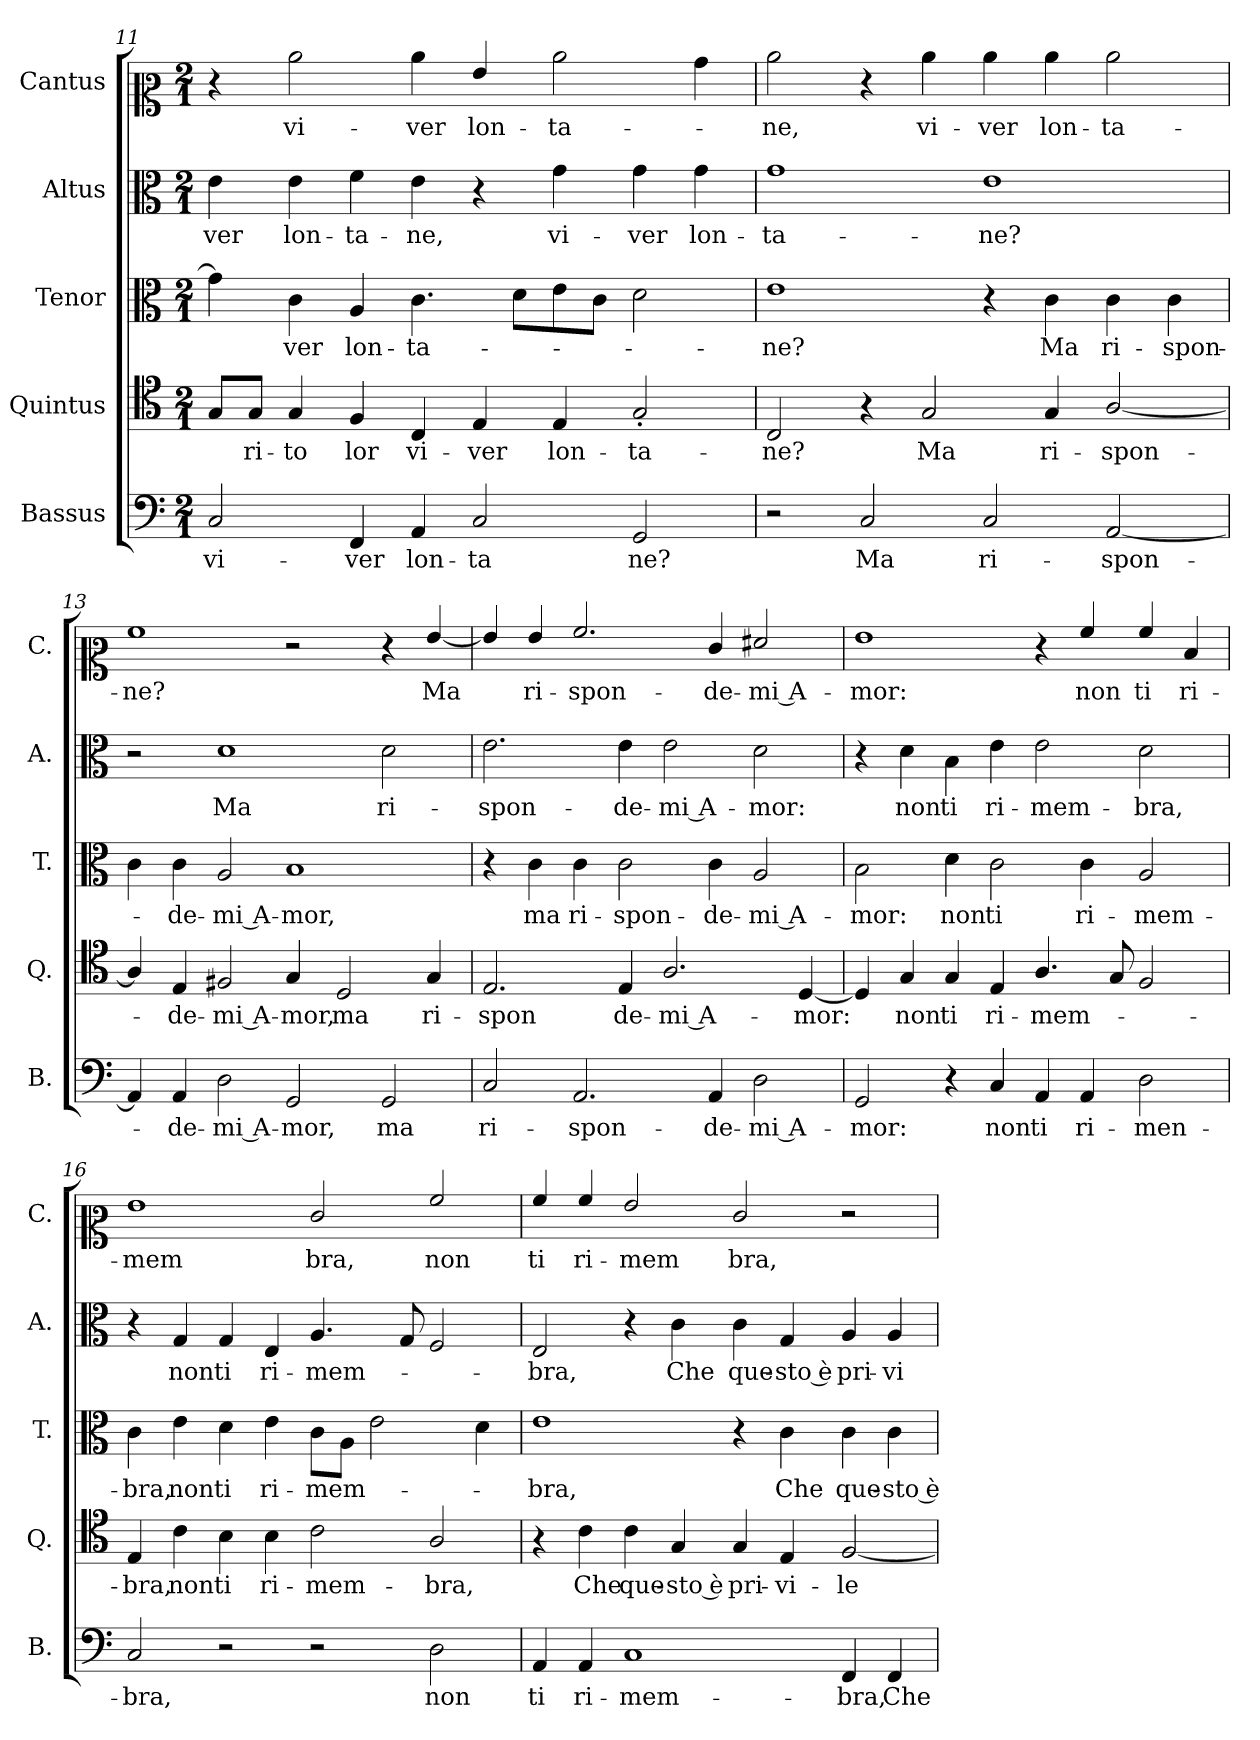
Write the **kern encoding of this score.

**kern	**text	**kern	**text	**kern	**text	**kern	**text	**kern	**text
*part5	*part5	*part4	*part4	*part3	*part3	*part2	*part2	*part1	*part1
*staff5	*staff5	*staff4	*staff4	*staff3	*staff3	*staff2	*staff2	*staff1	*staff1
*I"Bassus	*	*I"Quintus	*	*I"Tenor	*	*I"Altus	*	*I"Cantus	*
*I'B.	*	*I'Q.	*	*I'T.	*	*I'A.	*	*I'C.	*
*clefF4	*	*clefC4	*	*clefC3	*	*clefC3	*	*clefC2	*
*k[]	*	*k[]	*	*k[]	*	*k[]	*	*k[]	*
*M2/1	*	*M2/1	*	*M2/1	*	*M2/1	*	*M2/1	*
=11	=11	=11	=11	=11	=11	=11	=11	=11	=11
!	!LO:LY:b	!	!	!	!	!	!LO:LY:b	!	!
2C/	vi-	8G/L	.	4g\]	.	4e\	-ver	4r	.
!	!	!	!LO:LY:b	!	!	!	!	!	!
.	.	8G/J	-ri-	.	.	.	.	.	.
!	!	!	!LO:LY:b	!	!LO:LY:b	!	!LO:LY:b	!	!LO:LY:b
.	.	4G/	-to	4c\	-ver	4e\	lon-	2cc\	vi-
!	!LO:LY:b	!	!LO:LY:b	!	!LO:LY:b	!	!LO:LY:b	!	!
4FF/	-ver	4F/	lor	4A/	lon-	4f\	-ta-	.	.
!	!LO:LY:b	!	!LO:LY:b	!	!LO:LY:b	!	!LO:LY:b	!	!LO:LY:b
4AA/	lon-	4C/	vi-	4.c\	-ta-	4e\	-ne,	4cc\	-ver
!	!LO:LY:b	!	!LO:LY:b	!	!	!	!	!	!LO:LY:b
2C/	-ta	4E/	-ver	.	.	4r	.	4g/	lon-
.	.	.	.	8d\L	.	.	.	.	.
!	!	!	!LO:LY:b	!	!	!	!LO:LY:b	!	!LO:LY:b
.	.	4E/	lon-	8e\	.	4g\	vi-	2cc\	-ta-
.	.	.	.	8c\J	.	.	.	.	.
!	!LO:LY:b	!	!LO:LY:b	!	!	!	!LO:LY:b	!	!
2GG/	ne?	2G'/	-ta-	2d\	.	4g\	-ver	.	.
!	!	!	!	!	!	!	!LO:LY:b	!	!
.	.	.	.	.	.	4g\	lon-	4b\	.
!!LO:LB:g=z
=12	=12	=12	=12	=12	=12	=12	=12	=12	=12
!	!	!	!LO:LY:b	!	!LO:LY:b	!	!LO:LY:b	!	!LO:LY:b
2r	.	2C/	-ne?	1e	-ne?	1g	-ta-	2cc\	-ne,
!	!LO:LY:b	!	!	!	!	!	!	!	!
2C/	Ma	4r	.	.	.	.	.	4r	.
!	!	!	!LO:LY:b	!	!	!	!	!	!LO:LY:b
.	.	2G/	Ma	.	.	.	.	4cc\	vi-
!	!LO:LY:b	!	!	!	!	!	!LO:LY:b	!	!LO:LY:b
2C/	ri-	.	.	4r	.	1e	-ne?	4cc\	-ver
!	!	!	!LO:LY:b	!	!LO:LY:b	!	!	!	!LO:LY:b
.	.	4G/	ri-	4c\	Ma	.	.	4cc\	lon-
!	!LO:LY:b	!	!LO:LY:b	!	!LO:LY:b	!	!	!	!LO:LY:b
[2AA/	-spon-	[2A/	-spon-	4c\	ri-	.	.	2cc\	-ta-
!	!	!	!	!	!LO:LY:b	!	!	!	!
.	.	.	.	4c\	-spon-	.	.	.	.
=13	=13	=13	=13	=13	=13	=13	=13	=13	=13
!	!	!	!	!	!	!	!	!	!LO:LY:b
4AA/]	.	4A/]	.	4c\	.	2r	.	1a	-ne?
!	!LO:LY:b	!	!LO:LY:b	!	!LO:LY:b	!	!	!	!
4AA/	-de-	4E/	-de-	4c\	-de-	.	.	.	.
!	!LO:LY:b	!	!LO:LY:b	!	!LO:LY:b	!	!LO:LY:b	!	!
2D\	-mi A-	2F#X/	-mi A-	2A/	-mi A-	1d	Ma	.	.
!	!LO:LY:b	!	!LO:LY:b	!	!LO:LY:b	!	!	!	!
2GG/	-mor,	4G/	-mor,	1B	-mor,	.	.	2r	.
!	!	!	!LO:LY:b	!	!	!	!	!	!
.	.	2D/	ma	.	.	.	.	.	.
!	!LO:LY:b	!	!	!	!	!	!LO:LY:b	!	!
2GG/	ma	.	.	.	.	2d\	ri-	4r	.
!	!	!	!LO:LY:b	!	!	!	!	!	!LO:LY:b
.	.	4G/	ri-	.	.	.	.	[4g/	Ma
=14	=14	=14	=14	=14	=14	=14	=14	=14	=14
!	!LO:LY:b	!	!LO:LY:b	!	!	!	!LO:LY:b	!	!
2C/	ri-	2.E/	-spon	4r	.	2.e\	-spon-	4g/]	.
!	!	!	!	!	!LO:LY:b	!	!	!	!LO:LY:b
.	.	.	.	4c\	ma	.	.	4g/	ri-
!	!LO:LY:b	!	!	!	!LO:LY:b	!	!	!	!LO:LY:b
2.AA/	-spon-	.	.	4c\	ri-	.	.	2.a/	-spon-
!	!	!	!LO:LY:b	!	!LO:LY:b	!	!LO:LY:b	!	!
.	.	4E/	de-	2c\	-spon-	4e\	-de-	.	.
!	!	!	!LO:LY:b	!	!	!	!LO:LY:b	!	!
.	.	2.A/	-mi A-	.	.	2e\	-mi A-	.	.
!	!LO:LY:b	!	!	!	!LO:LY:b	!	!	!	!LO:LY:b
4AA/	-de-	.	.	4c\	-de-	.	.	4e/	-de-
!	!LO:LY:b	!	!	!	!LO:LY:b	!	!LO:LY:b	!	!LO:LY:b
2D\	-mi A-	.	.	2A/	-mi A-	2d\	-mor:	2f#X/	-mi A-
!	!	!	!LO:LY:b	!	!	!	!	!	!
.	.	[4D/	-mor:	.	.	.	.	.	.
=15	=15	=15	=15	=15	=15	=15	=15	=15	=15
!	!LO:LY:b	!	!	!	!LO:LY:b	!	!	!	!LO:LY:b
2GG/	-mor:	4D/]	.	2B\	-mor:	4r	.	1g	-mor:
!	!	!	!LO:LY:b	!	!	!	!LO:LY:b	!	!
.	.	4G/	non	.	.	4d\	non	.	.
!	!	!	!LO:LY:b	!	!LO:LY:b	!	!LO:LY:b	!	!
4r	.	4G/	-ti	4d\	non	4B\	ti	.	.
!	!LO:LY:b	!	!LO:LY:b	!	!LO:LY:b	!	!LO:LY:b	!	!
4C/	non	4E/	ri-	2c\	ti	4e\	ri-	.	.
!	!LO:LY:b	!	!LO:LY:b	!	!	!	!LO:LY:b	!	!
4AA/	ti	4.A/	-mem-	.	.	2e\	-mem-	4r	.
!	!LO:LY:b	!	!	!	!LO:LY:b	!	!	!	!LO:LY:b
4AA/	ri-	.	.	4c\	ri-	.	.	4a/	non
.	.	8G/	.	.	.	.	.	.	.
!	!LO:LY:b	!	!	!	!LO:LY:b	!	!LO:LY:b	!	!LO:LY:b
2D\	-men-	2F/	.	2A/	-mem-	2d\	-bra,	4a/	ti
!	!	!	!	!	!	!	!	!	!LO:LY:b
.	.	.	.	.	.	.	.	4d/	ri-
!!LO:PB:g=z
=16	=16	=16	=16	=16	=16	=16	=16	=16	=16
!	!LO:LY:b	!	!LO:LY:b	!	!LO:LY:b	!	!	!	!LO:LY:b
2C/	-bra,	4E/	-bra,	4c\	-bra,	4r	.	1g	-mem
!	!	!	!LO:LY:b	!	!LO:LY:b	!	!LO:LY:b	!	!
.	.	4c\	non	4e\	non	4G/	non	.	.
!	!	!	!LO:LY:b	!	!LO:LY:b	!	!LO:LY:b	!	!
2r	.	4B\	ti	4d\	ti	4G/	ti	.	.
!	!	!	!LO:LY:b	!	!LO:LY:b	!	!LO:LY:b	!	!
.	.	4B\	ri-	4e\	ri-	4E/	ri-	.	.
!	!	!	!LO:LY:b	!	!LO:LY:b	!	!LO:LY:b	!	!LO:LY:b
2r	.	2c\	-mem-	8c\L	-mem-	4.A/	-mem-	2e/	bra,
.	.	.	.	8A\J	.	.	.	.	.
.	.	.	.	2e\	.	.	.	.	.
.	.	.	.	.	.	8G/	.	.	.
!	!LO:LY:b	!	!LO:LY:b	!	!	!	!	!	!LO:LY:b
2D\	non	2A/	-bra,	.	.	2F/	.	2a/	non
.	.	.	.	4d\	.	.	.	.	.
=17	=17	=17	=17	=17	=17	=17	=17	=17	=17
!	!LO:LY:b	!	!	!	!LO:LY:b	!	!LO:LY:b	!	!LO:LY:b
4AA/	ti	4r	.	1e	-bra,	2E/	-bra,	4a/	ti
!	!LO:LY:b	!	!LO:LY:b	!	!	!	!	!	!LO:LY:b
4AA/	ri-	4c\	Che	.	.	.	.	4a/	ri-
!	!LO:LY:b	!	!LO:LY:b	!	!	!	!	!	!LO:LY:b
1C	-mem-	4c\	que-	.	.	4r	.	2g/	-mem
!	!	!	!LO:LY:b	!	!	!	!LO:LY:b	!	!
.	.	4G/	-sto è	.	.	4c\	Che	.	.
!	!	!	!LO:LY:b	!	!	!	!LO:LY:b	!	!LO:LY:b
.	.	4G/	pri-	4r	.	4c\	que-	2e/	bra,
!	!	!	!LO:LY:b	!	!LO:LY:b	!	!LO:LY:b	!	!
.	.	4E/	-vi-	4c\	Che	4G/	-sto è	.	.
!	!LO:LY:b	!	!LO:LY:b	!	!LO:LY:b	!	!LO:LY:b	!	!
4FF/	-bra,	[2F/	-le-	4c\	que-	4A/	pri-	2r	.
!	!LO:LY:b	!	!	!	!LO:LY:b	!	!LO:LY:b	!	!
4FF/	Che	.	.	4c\	-sto è	4A/	-vi-	.	.
=	=	=	=	=	=	=	=	=	=
*-	*-	*-	*-	*-	*-	*-	*-	*-	*-
